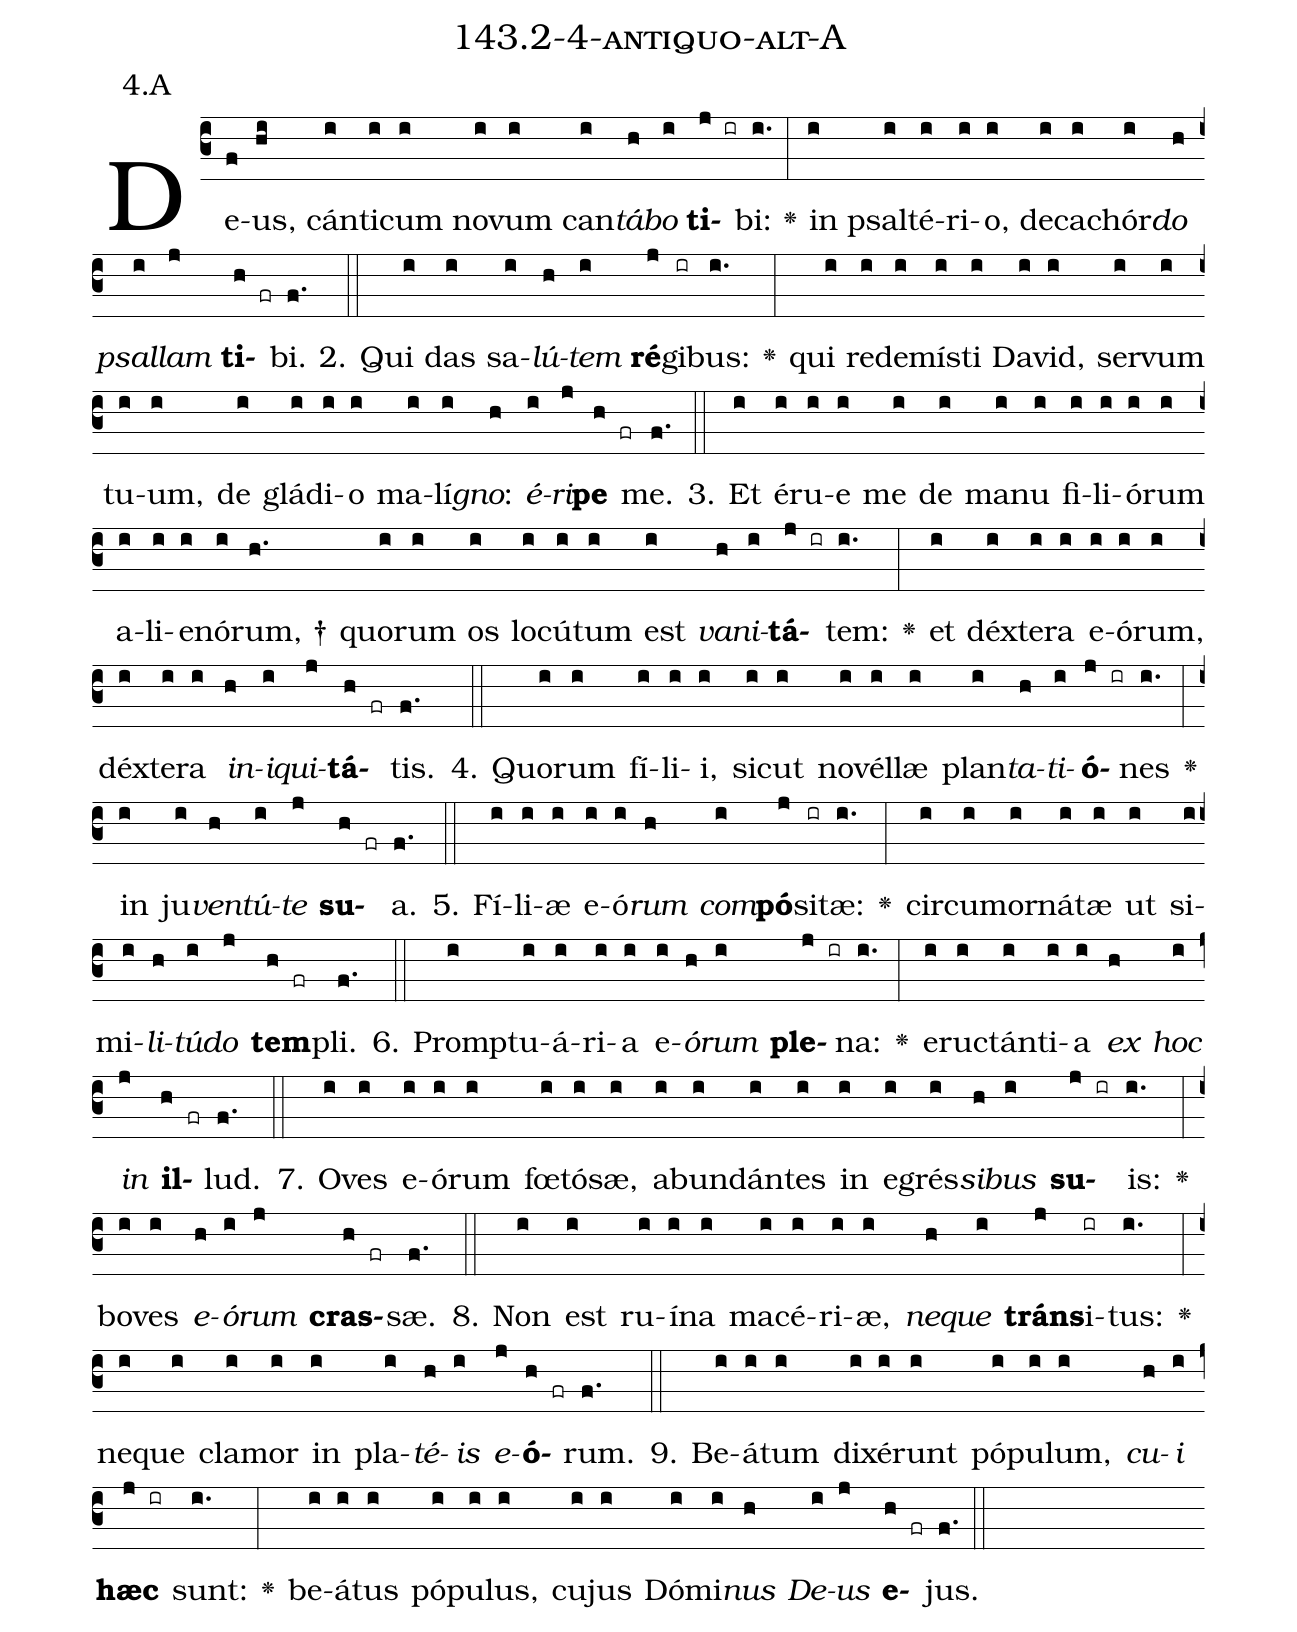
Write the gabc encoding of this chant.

name: 143.2-4-antiquo-alt-A;
annotation: 4.A;
%%
(c3)De(f)us,(hi) cán(i)ti(i)cum(i) no(i)vum(i) can(i)<i>tá</i>(h)<i>bo</i>(i) <b>ti</b>(j ir)bi:(i.) <v>\greheightstar</v>(:) in(i) psal(i)té(i)ri(i)o,(i) de(i)ca(i)chór(i)<i>do</i>(h) <i>psal</i>(i)<i>lam</i>(j) <b>ti</b>(h fr)bi.(f.) (::)
2. Qui(i) das(i) sa(i)<i>lú</i>(h)<i>tem</i>(i) <b>ré</b>(j)gi(ir)bus:(i.) <v>\greheightstar</v>(:) qui(i) red(i)e(i)mís(i)ti(i) Da(i)vid,(i) ser(i)vum(i) tu(i)um,(i) de(i) glá(i)di(i)o(i) ma(i)lí(i)<i>gno</i>:(h) <i>é</i>(i)<i>ri</i>(j)<b>pe</b>(h fr) me.(f.) (::)
3. Et(i) é(i)ru(i)e(i) me(i) de(i) ma(i)nu(i) fi(i)li(i)ó(i)rum(i) a(i)li(i)e(i)nó(i)rum, †(h.) quo(i)rum(i) os(i) lo(i)cú(i)tum(i) est(i) <i>va</i>(h)<i>ni</i>(i)<b>tá</b>(j ir)tem:(i.) <v>\greheightstar</v>(:) et(i) déx(i)te(i)ra(i) e(i)ó(i)rum,(i) déx(i)te(i)ra(i) <i>in</i>(h)<i>i</i>(i)<i>qui</i>(j)<b>tá</b>(h fr)tis.(f.) (::)
4. Quo(i)rum(i) fí(i)li(i)i,(i) sic(i)ut(i) no(i)vél(i)læ(i) plan(i)<i>ta</i>(h)<i>ti</i>(i)<b>ó</b>(j ir)nes(i.) <v>\greheightstar</v>(:) in(i) ju(i)<i>ven</i>(h)<i>tú</i>(i)<i>te</i>(j) <b>su</b>(h fr)a.(f.) (::)
5. Fí(i)li(i)æ(i) e(i)ó(i)<i>rum</i>(h) <i>com</i>(i)<b>pó</b>(j)si(ir)tæ:(i.) <v>\greheightstar</v>(:) cir(i)cum(i)or(i)ná(i)tæ(i) ut(i) si(i)mi(i)<i>li</i>(h)<i>tú</i>(i)<i>do</i>(j) <b>tem</b>(h fr)pli.(f.) (::)
6. Promp(i)tu(i)á(i)ri(i)a(i) e(i)<i>ó</i>(h)<i>rum</i>(i) <b>ple</b>(j ir)na:(i.) <v>\greheightstar</v>(:) e(i)ruc(i)tán(i)ti(i)a(i) <i>ex</i>(h) <i>hoc</i>(i) <i>in</i>(j) <b>il</b>(h fr)lud.(f.) (::)
7. O(i)ves(i) e(i)ó(i)rum(i) fœ(i)tó(i)sæ,(i) ab(i)un(i)dán(i)tes(i) in(i) e(i)grés(i)<i>si</i>(h)<i>bus</i>(i) <b>su</b>(j ir)is:(i.) <v>\greheightstar</v>(:) bo(i)ves(i) <i>e</i>(h)<i>ó</i>(i)<i>rum</i>(j) <b>cras</b>(h fr)sæ.(f.) (::)
8. Non(i) est(i) ru(i)í(i)na(i) ma(i)cé(i)ri(i)æ,(i) <i>ne</i>(h)<i>que</i>(i) <b>tráns</b>(j)i(ir)tus:(i.) <v>\greheightstar</v>(:) ne(i)que(i) cla(i)mor(i) in(i) pla(i)<i>té</i>(h)<i>is</i>(i) <i>e</i>(j)<b>ó</b>(h fr)rum.(f.) (::)
9. Be(i)á(i)tum(i) di(i)xé(i)runt(i) pó(i)pu(i)lum,(i) <i>cu</i>(h)<i>i</i>(i) <b>hæc</b>(j ir) sunt:(i.) <v>\greheightstar</v>(:) be(i)á(i)tus(i) pó(i)pu(i)lus,(i) cu(i)jus(i) Dó(i)mi(i)<i>nus</i>(h) <i>De</i>(i)<i>us</i>(j) <b>e</b>(h fr)jus.(f.) (::)
